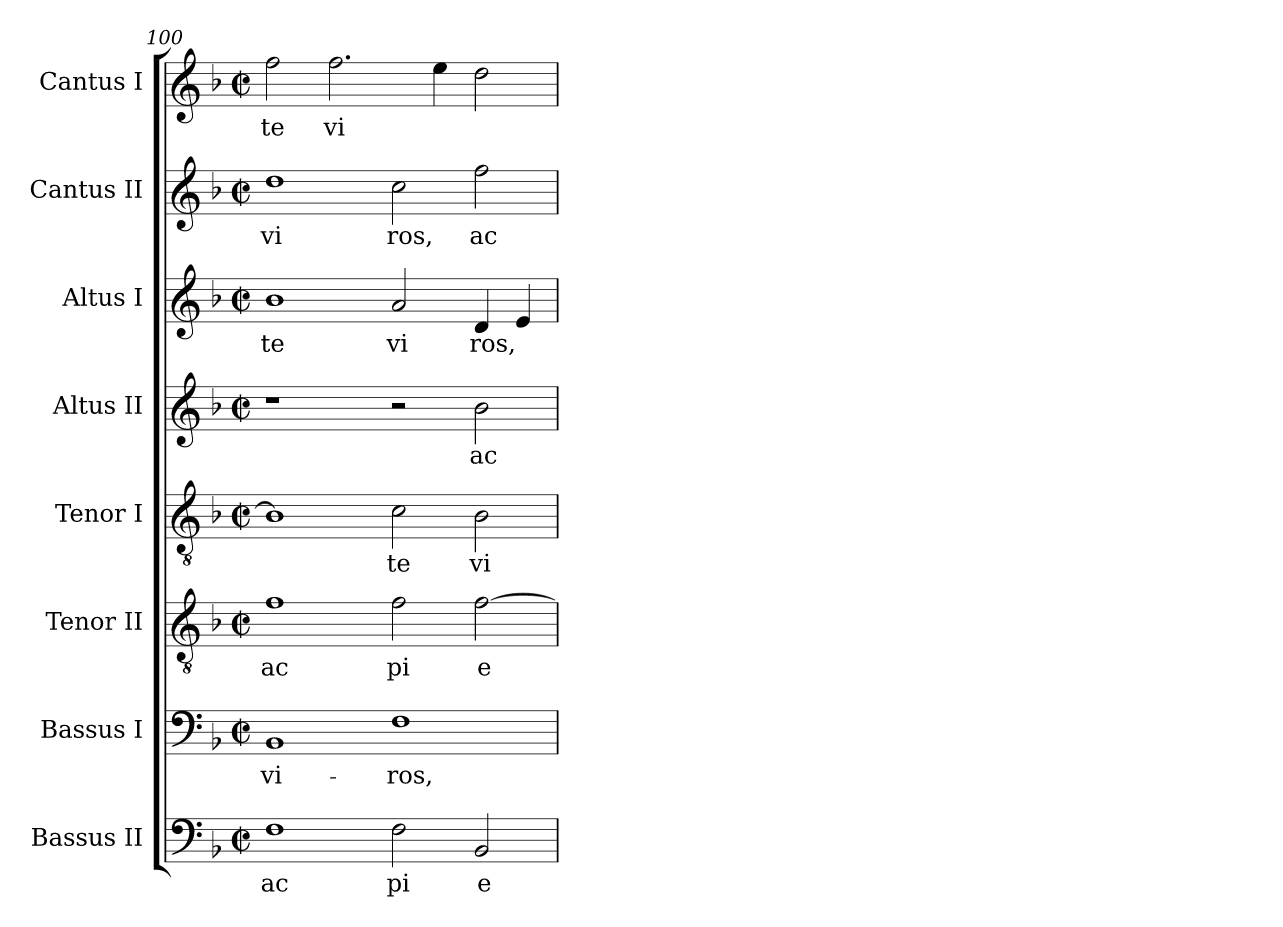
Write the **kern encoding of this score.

**kern	**text	**kern	**text	**kern	**text	**kern	**text	**kern	**text	**kern	**text	**kern	**text	**kern	**text
*part8	*part8	*part7	*part7	*part6	*part6	*part5	*part5	*part4	*part4	*part3	*part3	*part2	*part2	*part1	*part1
*staff8	*staff8	*staff7	*staff7	*staff6	*staff6	*staff5	*staff5	*staff4	*staff4	*staff3	*staff3	*staff2	*staff2	*staff1	*staff1
*I"Bassus II	*	*I"Bassus I	*	*I"Tenor II	*	*I"Tenor I	*	*I"Altus II	*	*I"Altus I	*	*I"Cantus II	*	*I"Cantus I	*
*I'B II	*	*I'B I	*	*I'T II	*	*I'T I	*	*I'A II	*	*I'A I	*	*	*	*	*
*clefF4	*	*clefF4	*	*clefGv2	*	*clefGv2	*	*clefG2	*	*clefG2	*	*clefG2	*	*clefG2	*
*k[b-]	*	*k[b-]	*	*k[b-]	*	*k[b-]	*	*k[b-]	*	*k[b-]	*	*k[b-]	*	*k[b-]	*
*F:	*	*F:	*	*F:	*	*F:	*	*F:	*	*F:	*	*F:	*	*F:	*
*M2/2	*	*M2/2	*	*M2/2	*	*M2/2	*	*M2/2	*	*M2/2	*	*M2/2	*	*M2/2	*
*met(c|)	*	*met(c|)	*	*met(c|)	*	*met(c|)	*	*met(c|)	*	*met(c|)	*	*met(c|)	*	*met(c|)	*
=100	=100	=100	=100	=100	=100	=100	=100	=100	=100	=100	=100	=100	=100	=100	=100
!	!LO:LY:b:cj	!	!LO:LY:b:cj	!	!LO:LY:b:cj	!	!	!	!	!	!LO:LY:b:cj	!	!LO:LY:b:cj	!	!LO:LY:b:cj
1F	ac	1BB-	vi-	1f	ac	1B-]	.	1r	.	1b-	te	1dd	vi	2ff\	te
!	!	!	!	!	!	!	!	!	!	!	!	!	!	!	!LO:LY:b:cj
.	.	.	.	.	.	.	.	.	.	.	.	.	.	2.ff\	vi
!	!LO:LY:b:cj	!	!LO:LY:b:cj	!	!LO:LY:b:cj	!	!LO:LY:b:cj	!	!	!	!LO:LY:b:cj	!	!LO:LY:b:cj	!	!
2F\	pi	1F	-ros,	2f\	pi	2c\	-te	2r	.	2a/	vi	2cc\	ros,	.	.
.	.	.	.	.	.	.	.	.	.	.	.	.	.	4ee\	.
!	!LO:LY:b:cj	!	!	!	!LO:LY:b:cj	!	!LO:LY:b:cj	!	!LO:LY:b:cj	!	!LO:LY:b	!	!LO:LY:b:cj	!	!
2BB-/	e	.	.	[>2f\	e	2B-\	vi-	2b-\	ac	4d/	ros,	2ff\	ac	2dd\	.
.	.	.	.	.	.	.	.	.	.	4e/	.	.	.	.	.
=	=	=	=	=	=	=	=	=	=	=	=	=	=	=	=
*-	*-	*-	*-	*-	*-	*-	*-	*-	*-	*-	*-	*-	*-	*-	*-
